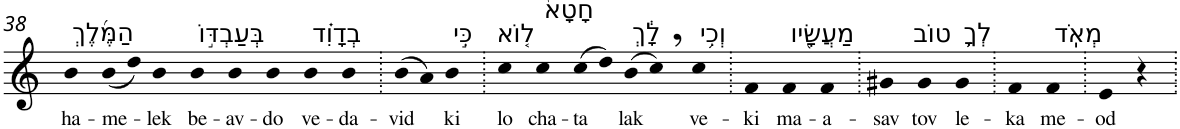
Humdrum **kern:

**kern	**text
*part1	*part1
*staff1	*staff1
*I"Piano	*
*I'Pno	*
!!LO:PB:g=z
*clefG2	*
*k[]	*
=38	=38
!LO:TX:a:t=הַמֶּ֜לֶךְ	!
!	!LO:LY:b
4b	ha-
!	!LO:LY:b
(<8b	-me-
8dd)	.
!	!LO:LY:b
4b	-lek
!LO:TX:a:t=בְּעַבְדּ֣וֹ	!
!	!LO:LY:b
4b	be-
!	!LO:LY:b
4b	-av-
!	!LO:LY:b
4b	-do
!LO:TX:a:t=בְדָוִ֗ד	!
!	!LO:LY:b
4b	ve-
!	!LO:LY:b
4b	-da-
=39.	=39.
!	!LO:LY:b
(>8b	-vid
8a)	.
!LO:TX:a:t=כִּ֣י	!
!	!LO:LY:b
4b	ki
=40.	=40.
!LO:TX:a:t=ל֤וֹא	!
!	!LO:LY:b
4cc	lo
!LO:TX:a:t=חָטָא֙	!
!	!LO:LY:b
4cc	cha-
!	!LO:LY:b
(>8cc	-ta
8dd)	.
!LO:TX:a:t=לָ֔ךְ	!
!	!LO:LY:b
(>8b	lak
8cc,)	.
!LO:TX:a:t=וְכִ֥י	!
!	!LO:LY:b
4cc	ve-
=41.	=41.
!	!LO:LY:b
4f	-ki
!LO:TX:a:t=מַעֲשָׂ֖יו	!
!	!LO:LY:b
4f	ma-
!	!LO:LY:b
4f	-a-
=42.	=42.
!	!LO:LY:b
4g#X	-sav
!LO:TX:a:t=טוֹב	!
!	!LO:LY:b
4g#	tov
!LO:TX:a:t=לְךָ֥	!
!	!LO:LY:b
4g#	le-
=43.	=43.
!	!LO:LY:b
4f	-ka
!LO:TX:a:t=מְאֹֽד	!
!	!LO:LY:b
4f	me-
=44.	=44.
!	!LO:LY:b
4e	-od
4r	.
=.	=.
*-	*-
